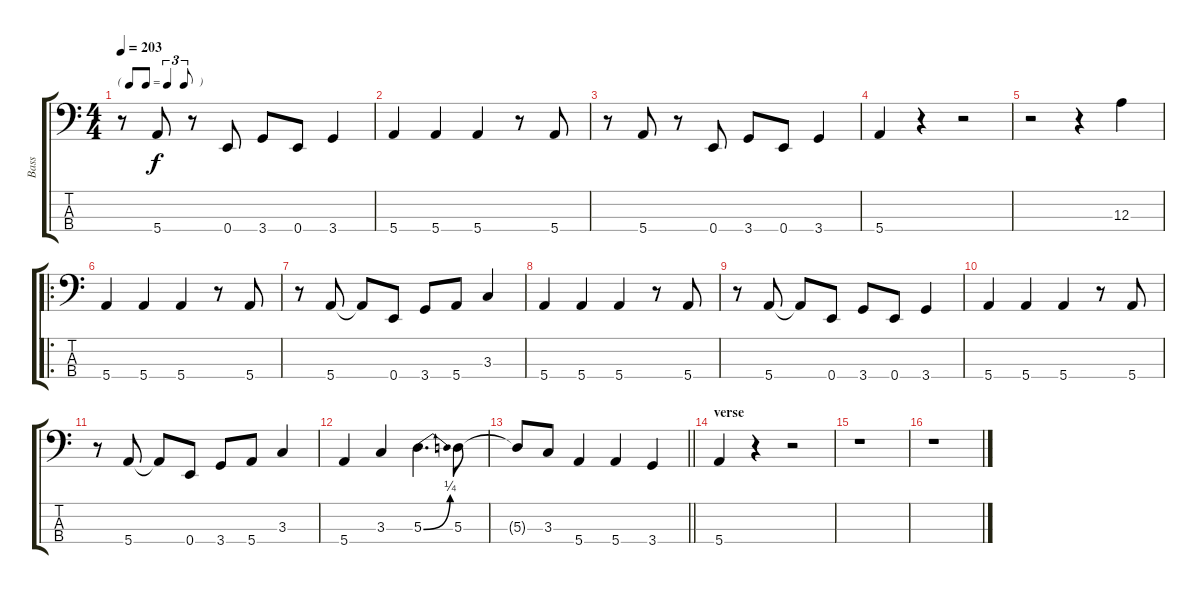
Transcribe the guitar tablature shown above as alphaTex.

\track ("Bass" "Bass") {instrument electricbassfinger}
\staff {score tabs}
\tuning (G2 D2 A1 E1) {hide}
\ts (4 4)
\tf triplet8th
\tempo 203
\clef f4
\ks c
r.8{dy f} 5.4.8 r.8 0.4.8 3.4.8 0.4.8 3.4.4 |
5.4.4 5.4.4 5.4.4 r.8 5.4.8 |
r.8 5.4.8 r.8 0.4.8 3.4.8 0.4.8 3.4.4 |
5.4.4 r.4 r.2 |
r.2 r.4 12.3.4 |
\ro
5.4.4 5.4.4 5.4.4 r.8 5.4.8 |
r.8 5.4.8 5.4{t}.8 0.4.8 3.4.8 5.4.8 3.3.4 |
5.4.4 5.4.4 5.4.4 r.8 5.4.8 |
r.8 5.4.8 5.4{t}.8 0.4.8 3.4.8 0.4.8 3.4.4 |
5.4.4 5.4.4 5.4.4 r.8 5.4.8 |
r.8 5.4.8 5.4{t}.8 0.4.8 3.4.8 5.4.8 3.3.4 |
5.4.4 3.3.4 5.3{be (bend 0 0 60 1)}.4{d} 5.3.8 |
\barLineRight lightlight
5.3{t}.8 3.3.8 5.4.4 5.4.4 3.4.4 |
\section ("" "verse")
5.4.4 r.4 r.2 |
r.1 |
r.1
